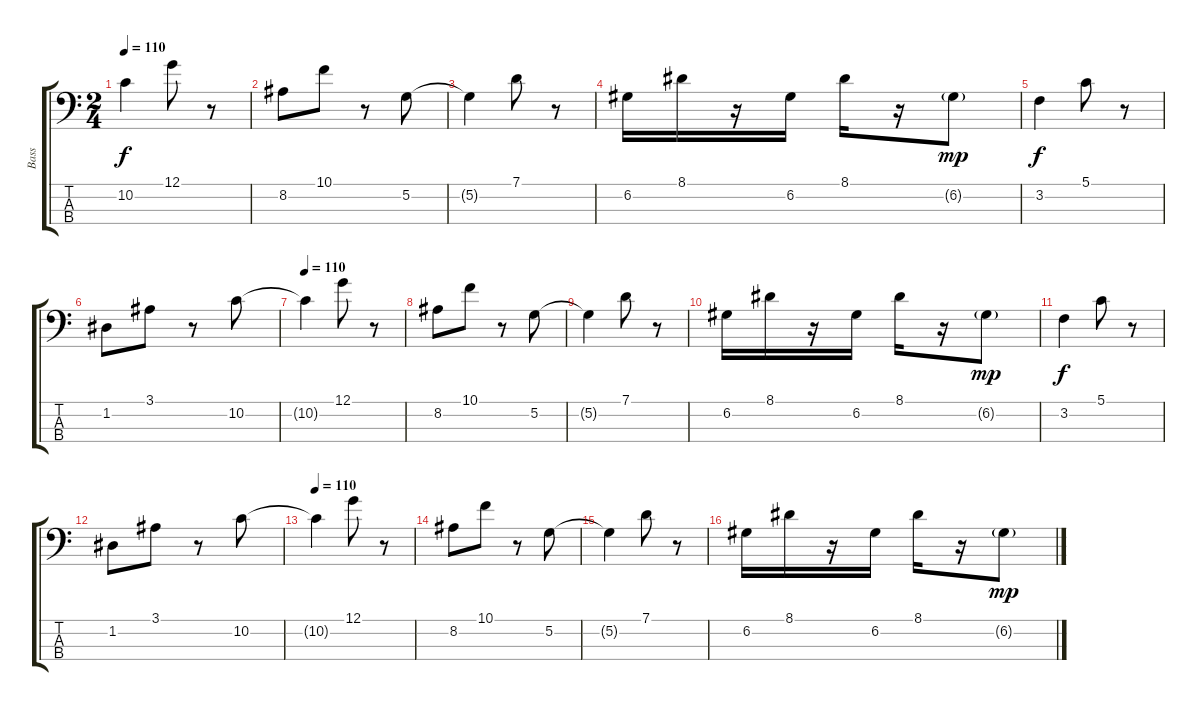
\track ("Bass" "Bass") {instrument electricbassfinger}
\staff {score tabs}
\tuning (G2 D2 A1 E1) {hide}
\ts (2 4)
\section ("" "")
\tempo 110
\clef f4
\ks c
10.2{t}.4{dy f} 12.1.8 r.8 |
8.2.8 10.1.8 r.8 5.2.8 |
5.2{t}.4 7.1.8 r.8 |
6.2.16 8.1.16 r.16 6.2.16 8.1.16 r.16 6.2{g}.8{dy mp} |
3.2.4{dy f} 5.1.8 r.8 |
1.2.8 3.1.8 r.8 10.2.8 |
\tempo 110
10.2{t}.4 12.1.8 r.8 |
8.2.8 10.1.8 r.8 5.2.8 |
5.2{t}.4 7.1.8 r.8 |
6.2.16 8.1.16 r.16 6.2.16 8.1.16 r.16 6.2{g}.8{dy mp} |
3.2.4{dy f} 5.1.8 r.8 |
1.2.8 3.1.8 r.8 10.2.8 |
\tempo 110
10.2{t}.4 12.1.8 r.8 |
8.2.8 10.1.8 r.8 5.2.8 |
5.2{t}.4 7.1.8 r.8 |
6.2.16 8.1.16 r.16 6.2.16 8.1.16 r.16 6.2{g}.8{dy mp}
